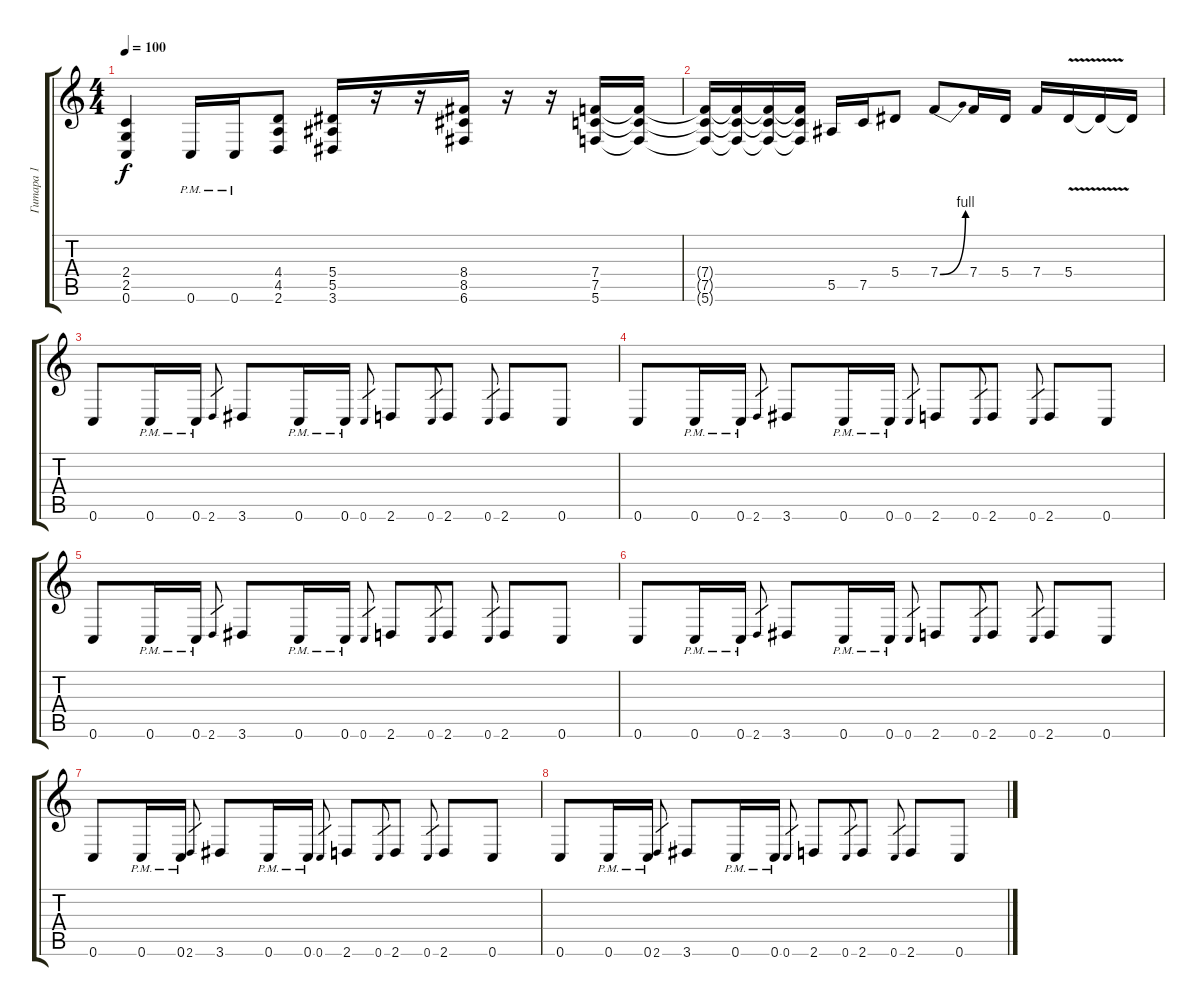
\track ("Гитара 1" "Гитара 1") {instrument overdrivenguitar}
\staff {score tabs}
\tuning (C4 G3 Eb3 Bb2 F2 C2) {hide}
\ts (4 4)
\tempo 100
\clef g2
\ks c
(2.4 2.5 0.6).4{dy f} 0.6{pm}.16 0.6{pm}.16 (4.4 4.5 2.6).8 (5.4 5.5 3.6).16 r.16 r.16 (8.4 8.5 6.6).16 r.16 r.16 (7.4 7.5 5.6).16 (7.4{t} 7.5{t} 5.6{t}).16 |
(7.4{t} 7.5{t} 5.6{t}).16 (7.4{t} 7.5{t} 5.6{t}).16 (7.4{t} 7.5{t} 5.6{t}).16 (7.4{t} 7.5{t} 5.6{t}).16 5.5.16 7.5.16 5.4.8 7.4{be (bend 0 0 60 4)}.8 7.4.16 5.4.16 7.4.16 5.4{v}.16 5.4{t}.16 5.4{t}.16 |
0.6.8 0.6{pm}.16 0.6{pm}.16 2.6.8{gr} 3.6.8 0.6{pm}.16 0.6{pm}.16 0.6.8{gr} 2.6.8 0.6.8{gr} 2.6.8 0.6.8{gr} 2.6.8 0.6.8 |
0.6.8 0.6{pm}.16 0.6{pm}.16 2.6.8{gr} 3.6.8 0.6{pm}.16 0.6{pm}.16 0.6.8{gr} 2.6.8 0.6.8{gr} 2.6.8 0.6.8{gr} 2.6.8 0.6.8 |
0.6.8 0.6{pm}.16 0.6{pm}.16 2.6.8{gr} 3.6.8 0.6{pm}.16 0.6{pm}.16 0.6.8{gr} 2.6.8 0.6.8{gr} 2.6.8 0.6.8{gr} 2.6.8 0.6.8 |
0.6.8 0.6{pm}.16 0.6{pm}.16 2.6.8{gr} 3.6.8 0.6{pm}.16 0.6{pm}.16 0.6.8{gr} 2.6.8 0.6.8{gr} 2.6.8 0.6.8{gr} 2.6.8 0.6.8 |
0.6.8 0.6{pm}.16 0.6{pm}.16 2.6.8{gr} 3.6.8 0.6{pm}.16 0.6{pm}.16 0.6.8{gr} 2.6.8 0.6.8{gr} 2.6.8 0.6.8{gr} 2.6.8 0.6.8 |
0.6.8 0.6{pm}.16 0.6{pm}.16 2.6.8{gr} 3.6.8 0.6{pm}.16 0.6{pm}.16 0.6.8{gr} 2.6.8 0.6.8{gr} 2.6.8 0.6.8{gr} 2.6.8 0.6.8
